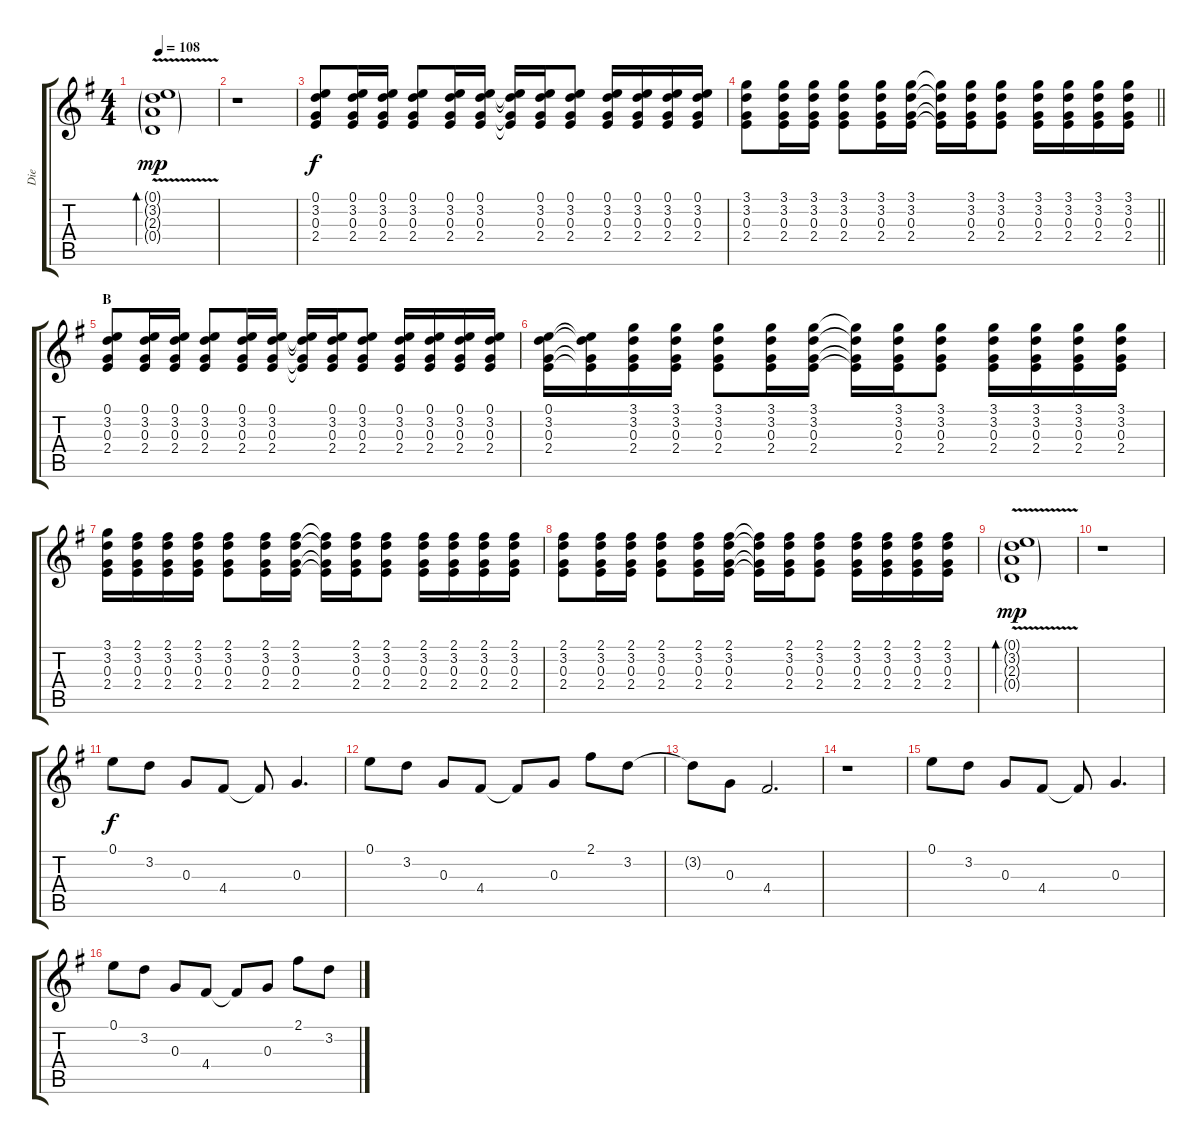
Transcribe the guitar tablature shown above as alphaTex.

\track ("Die" "Die") {instrument electricguitarjazz}
\staff {score tabs}
\tuning (E4 B3 G3 D3 A2 D2) {hide}
\ts (4 4)
\tempo 108
\clef g2
\ks eminor
(0.1{g} 3.2{g} 2.3{g} 0.4{v g}).1{bd 480 dy mp} |
r.1 |
(0.1 3.2 0.3 2.4).8{dy f} (0.1 3.2 0.3 2.4).16 (0.1 3.2 0.3 2.4).16 (0.1 3.2 0.3 2.4).8 (0.1 3.2 0.3 2.4).16 (0.1 3.2 0.3 2.4).16 (0.1{t} 3.2{t} 0.3{t} 2.4{t}).16 (0.1 3.2 0.3 2.4).16 (0.1 3.2 0.3 2.4).8 (0.1 3.2 0.3 2.4).16 (0.1 3.2 0.3 2.4).16 (0.1 3.2 0.3 2.4).16 (0.1 3.2 0.3 2.4).16 |
\barLineRight lightlight
(3.1 3.2 0.3 2.4).8 (3.1 3.2 0.3 2.4).16 (3.1 3.2 0.3 2.4).16 (3.1 3.2 0.3 2.4).8 (3.1 3.2 0.3 2.4).16 (3.1 3.2 0.3 2.4).16 (3.1{t} 3.2{t} 0.3{t} 2.4{t}).16 (3.1 3.2 0.3 2.4).16 (3.1 3.2 0.3 2.4).8 (3.1 3.2 0.3 2.4).16 (3.1 3.2 0.3 2.4).16 (3.1 3.2 0.3 2.4).16 (3.1 3.2 0.3 2.4).16 |
\section ("" "B")
(0.1 3.2 0.3 2.4).8 (0.1 3.2 0.3 2.4).16 (0.1 3.2 0.3 2.4).16 (0.1 3.2 0.3 2.4).8 (0.1 3.2 0.3 2.4).16 (0.1 3.2 0.3 2.4).16 (0.1{t} 3.2{t} 0.3{t} 2.4{t}).16 (0.1 3.2 0.3 2.4).16 (0.1 3.2 0.3 2.4).8 (0.1 3.2 0.3 2.4).16 (0.1 3.2 0.3 2.4).16 (0.1 3.2 0.3 2.4).16 (0.1 3.2 0.3 2.4).16 |
(0.1 3.2 0.3 2.4).16 (0.1{t} 3.2{t} 0.3{t} 2.4{t}).16 (3.1 3.2 0.3 2.4).16 (3.1 3.2 0.3 2.4).16 (3.1 3.2 0.3 2.4).8 (3.1 3.2 0.3 2.4).16 (3.1 3.2 0.3 2.4).16 (3.1{t} 3.2{t} 0.3{t} 2.4{t}).16 (3.1 3.2 0.3 2.4).16 (3.1 3.2 0.3 2.4).8 (3.1 3.2 0.3 2.4).16 (3.1 3.2 0.3 2.4).16 (3.1 3.2 0.3 2.4).16 (3.1 3.2 0.3 2.4).16 |
(3.1 3.2 0.3 2.4).16 (2.1 3.2 0.3 2.4).16 (2.1 3.2 0.3 2.4).16 (2.1 3.2 0.3 2.4).16 (2.1 3.2 0.3 2.4).8 (2.1 3.2 0.3 2.4).16 (2.1 3.2 0.3 2.4).16 (2.1{t} 3.2{t} 0.3{t} 2.4{t}).16 (2.1 3.2 0.3 2.4).16 (2.1 3.2 0.3 2.4).8 (2.1 3.2 0.3 2.4).16 (2.1 3.2 0.3 2.4).16 (2.1 3.2 0.3 2.4).16 (2.1 3.2 0.3 2.4).16 |
(2.1 3.2 0.3 2.4).8 (2.1 3.2 0.3 2.4).16 (2.1 3.2 0.3 2.4).16 (2.1 3.2 0.3 2.4).8 (2.1 3.2 0.3 2.4).16 (2.1 3.2 0.3 2.4).16 (2.1{t} 3.2{t} 0.3{t} 2.4{t}).16 (2.1 3.2 0.3 2.4).16 (2.1 3.2 0.3 2.4).8 (2.1 3.2 0.3 2.4).16 (2.1 3.2 0.3 2.4).16 (2.1 3.2 0.3 2.4).16 (2.1 3.2 0.3 2.4).16 |
(0.1{g} 3.2{g} 2.3{g} 0.4{v g}).1{bd 480 dy mp} |
r.1 |
0.1.8{dy f volume 13 instrument electricguitarjazz} 3.2.8 0.3.8 4.4.8 4.4{t}.8 0.3.4{d} |
0.1.8 3.2.8 0.3.8 4.4.8 4.4{t}.8 0.3.8 2.1.8 3.2.8 |
3.2{t}.8 0.3.8 4.4.2{d} |
r.1 |
0.1.8{volume 13 instrument electricguitarjazz} 3.2.8 0.3.8 4.4.8 4.4{t}.8 0.3.4{d} |
0.1.8 3.2.8 0.3.8 4.4.8 4.4{t}.8 0.3.8 2.1.8 3.2.8
